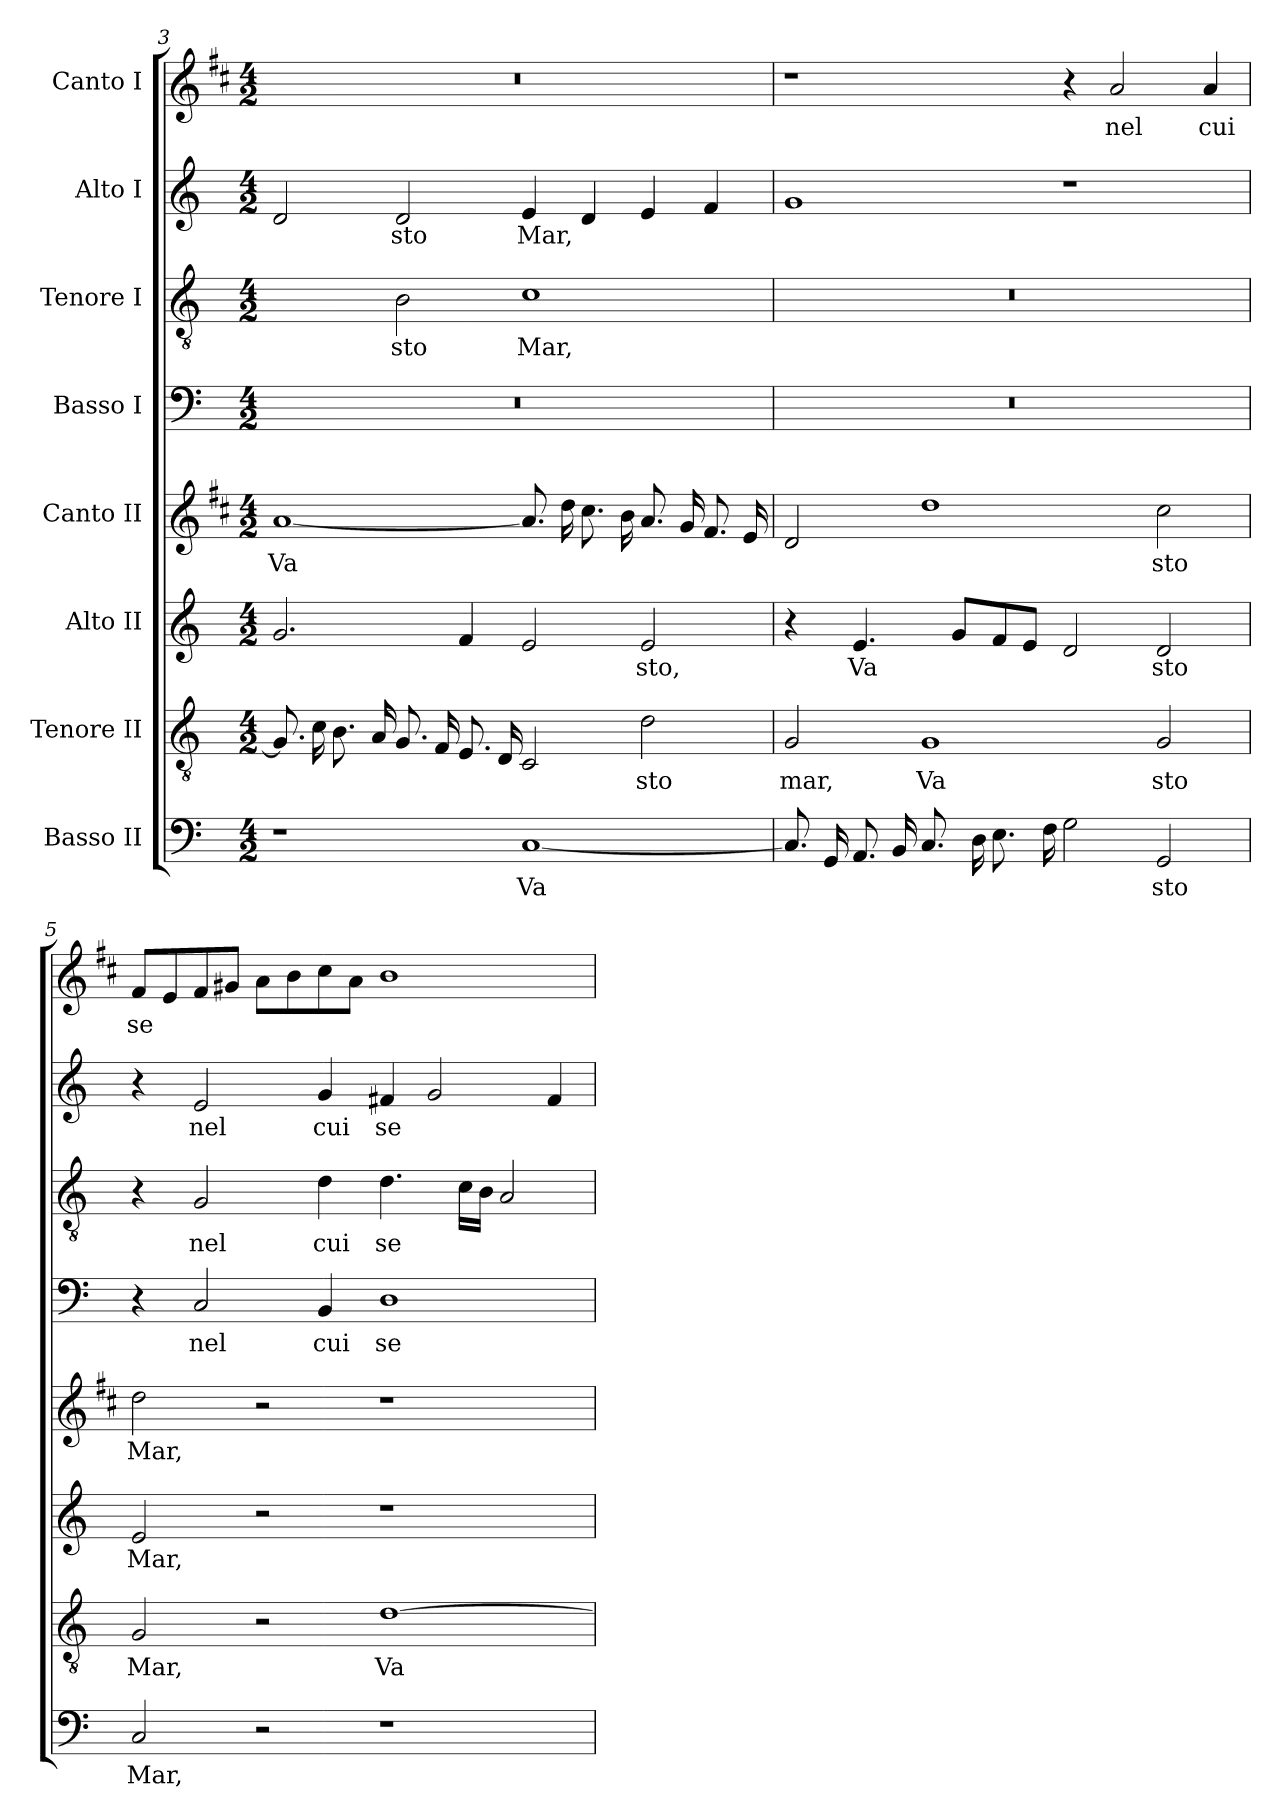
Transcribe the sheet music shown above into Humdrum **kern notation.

**kern	**text	**kern	**text	**kern	**text	**kern	**text	**kern	**text	**kern	**text	**kern	**text	**kern	**text
*part8	*part8	*part7	*part7	*part6	*part6	*part5	*part5	*part4	*part4	*part3	*part3	*part2	*part2	*part1	*part1
*staff8	*staff8	*staff7	*staff7	*staff6	*staff6	*staff5	*staff5	*staff4	*staff4	*staff3	*staff3	*staff2	*staff2	*staff1	*staff1
*I"Basso II	*	*I"Tenore II	*	*I"Alto II	*	*I"Canto II	*	*I"Basso I	*	*I"Tenore I	*	*I"Alto I	*	*I"Canto I	*
!!LO:LB:g=z
*clefF4	*	*clefGv2	*	*clefG2	*	*clefG2	*	*clefF4	*	*clefGv2	*	*clefG2	*	*clefG2	*
*	*	*	*	*	*	*ITrd1c2	*	*	*	*	*	*	*	*ITrd1c2	*
*k[]	*	*k[]	*	*k[]	*	*k[]	*	*k[]	*	*k[]	*	*k[]	*	*k[]	*
*C:	*	*C:	*	*C:	*	*C:	*	*C:	*	*C:	*	*C:	*	*C:	*
*M4/2	*	*M4/2	*	*M4/2	*	*M4/2	*	*M4/2	*	*M4/2	*	*M4/2	*	*M4/2	*
=3	=3	=3	=3	=3	=3	=3	=3	=3	=3	=3	=3	=3	=3	=3	=3
!	!	!	!	!	!	!	!LO:LY:b	!	!	!	!	!	!	!	!
1r	.	8.GL]	.	2.g	.	[1g	Va	0r	.	2cyy]	.	2d	.	0r	.
.	.	16cL	.	.	.	.	.	.	.	.	.	.	.	.	.
.	.	8.B	.	.	.	.	.	.	.	.	.	.	.	.	.
.	.	16AJ	.	.	.	.	.	.	.	.	.	.	.	.	.
!	!	!	!	!	!	!	!	!	!	!	!LO:LY:b	!	!LO:LY:b	!	!
.	.	8.GL	.	.	.	.	.	.	.	2B	sto	2d	sto	.	.
.	.	16FL	.	.	.	.	.	.	.	.	.	.	.	.	.
.	.	8.E	.	4f	.	.	.	.	.	.	.	.	.	.	.
.	.	16DJ	.	.	.	.	.	.	.	.	.	.	.	.	.
!	!LO:LY:b	!	!	!	!	!	!	!	!	!	!LO:LY:b	!	!LO:LY:b	!	!
[1C	Va	2C	.	2e	.	8.gL]	.	.	.	1c	Mar,	4e	Mar,	.	.
.	.	.	.	.	.	16ccL	.	.	.	.	.	.	.	.	.
.	.	.	.	.	.	8.b	.	.	.	.	.	4d	.	.	.
.	.	.	.	.	.	16aJ	.	.	.	.	.	.	.	.	.
!	!	!	!LO:LY:b	!	!LO:LY:b	!	!	!	!	!	!	!	!	!	!
.	.	2d	sto	2e	sto,	8.gL	.	.	.	.	.	4e	.	.	.
.	.	.	.	.	.	16fL	.	.	.	.	.	.	.	.	.
.	.	.	.	.	.	8.e	.	.	.	.	.	4f	.	.	.
.	.	.	.	.	.	16dJ	.	.	.	.	.	.	.	.	.
=4	=4	=4	=4	=4	=4	=4	=4	=4	=4	=4	=4	=4	=4	=4	=4
!	!	!	!LO:LY:b	!	!	!	!	!	!	!	!	!	!	!	!
8.CL]	.	2G	mar,	4r	.	2c	.	0r	.	0r	.	1g	.	1r	.
16GGL	.	.	.	.	.	.	.	.	.	.	.	.	.	.	.
!	!	!	!	!	!LO:LY:b	!	!	!	!	!	!	!	!	!	!
8.AA	.	.	.	4.e	Va	.	.	.	.	.	.	.	.	.	.
16BBJ	.	.	.	.	.	.	.	.	.	.	.	.	.	.	.
!	!	!	!LO:LY:b	!	!	!	!	!	!	!	!	!	!	!	!
8.CL	.	1G	Va	.	.	1cc	.	.	.	.	.	.	.	.	.
.	.	.	.	8gL	.	.	.	.	.	.	.	.	.	.	.
16DL	.	.	.	.	.	.	.	.	.	.	.	.	.	.	.
8.E	.	.	.	8f	.	.	.	.	.	.	.	.	.	.	.
.	.	.	.	8eJ	.	.	.	.	.	.	.	.	.	.	.
16FJ	.	.	.	.	.	.	.	.	.	.	.	.	.	.	.
2G	.	.	.	2d	.	.	.	.	.	.	.	1r	.	4r	.
!	!	!	!	!	!	!	!	!	!	!	!	!	!	!	!LO:LY:b
.	.	.	.	.	.	.	.	.	.	.	.	.	.	2g	nel
!	!LO:LY:b	!	!LO:LY:b	!	!LO:LY:b	!	!LO:LY:b	!	!	!	!	!	!	!	!
2GG	sto	2G	sto	2d	sto	2b	sto	.	.	.	.	.	.	.	.
!	!	!	!	!	!	!	!	!	!	!	!	!	!	!	!LO:LY:b
.	.	.	.	.	.	.	.	.	.	.	.	.	.	4g	cui
=5	=5	=5	=5	=5	=5	=5	=5	=5	=5	=5	=5	=5	=5	=5	=5
!	!LO:LY:b	!	!LO:LY:b	!	!LO:LY:b	!	!LO:LY:b	!	!	!	!	!	!	!	!LO:LY:b
2C	Mar,	2G	Mar,	2e	Mar,	2cc	Mar,	4r	.	4r	.	4r	.	8eL	se
.	.	.	.	.	.	.	.	.	.	.	.	.	.	8d	.
!	!	!	!	!	!	!	!	!	!LO:LY:b	!	!LO:LY:b	!	!LO:LY:b	!	!
.	.	.	.	.	.	.	.	2C	nel	2G	nel	2e	nel	8e	.
.	.	.	.	.	.	.	.	.	.	.	.	.	.	8f#XJ	.
2r	.	2r	.	2r	.	2r	.	.	.	.	.	.	.	8gL	.
.	.	.	.	.	.	.	.	.	.	.	.	.	.	8a	.
!	!	!	!	!	!	!	!	!	!LO:LY:b	!	!LO:LY:b	!	!LO:LY:b	!	!
.	.	.	.	.	.	.	.	4BB	cui	4d	cui	4g	cui	8b	.
.	.	.	.	.	.	.	.	.	.	.	.	.	.	8gJ	.
!	!	!	!LO:LY:b	!	!	!	!	!	!LO:LY:b	!	!LO:LY:b	!	!LO:LY:b	!	!
1r	.	[1d	Va	1r	.	1r	.	1D	se	4.d	se	4f#X	se	1a	.
.	.	.	.	.	.	.	.	.	.	.	.	2g	.	.	.
.	.	.	.	.	.	.	.	.	.	16cLL	.	.	.	.	.
.	.	.	.	.	.	.	.	.	.	16BJJ	.	.	.	.	.
.	.	.	.	.	.	.	.	.	.	2A	.	.	.	.	.
.	.	.	.	.	.	.	.	.	.	.	.	4f#	.	.	.
=	=	=	=	=	=	=	=	=	=	=	=	=	=	=	=
*-	*-	*-	*-	*-	*-	*-	*-	*-	*-	*-	*-	*-	*-	*-	*-
